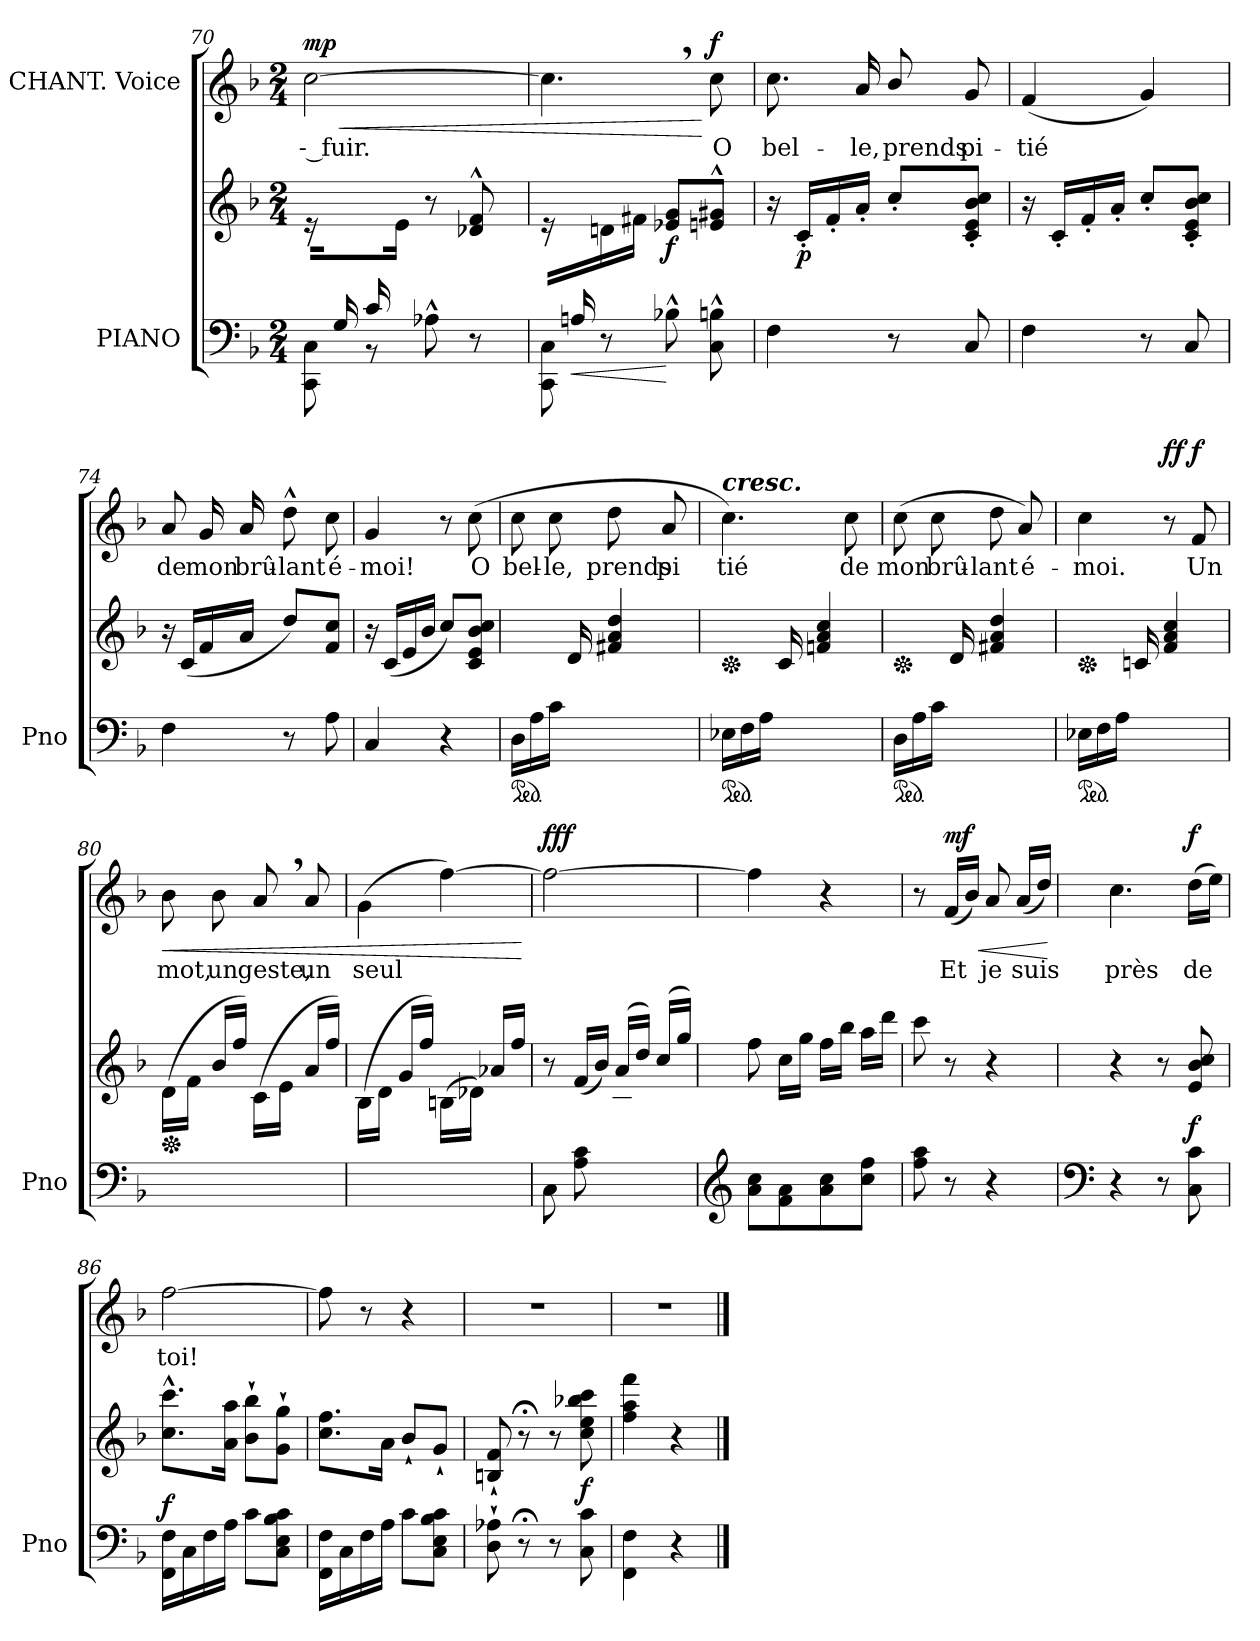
**kern	**kern	**dynam	**kern	**text	**dynam
*part2	*part2	*part2	*part1	*part1	*part1
*staff3	*staff2	*staff2/3	*staff1	*staff1	*staff1
*I"PIANO	*	*	*I"CHANT. Voice	*	*
*I'Pno	*	*	*	*	*
!!LO:LB:g=z
*clefF4	*clefG2	*	*clefG2	*	*
*k[b-]	*k[b-]	*	*k[b-]	*	*
*M2/4	*M2/4	*	*M2/4	*	*
=70	=70	=70	=70	=70	=70
*^	*	*	*	*	*
!	!	!	!	!	!LO:LY:b	!LO:HP:b
!	!	!	!	!	!	!LO:DY:n=1:a
16ryy	8CC\ 8C\	16r	.	[2cc\	-- fuir.	< mp
16G/LL	.	8ryy	.	.	.	.
16c/	8r	.	.	.	.	.
4ryy	.	16e\JJ	.	.	.	.
.	8A-X^^\	8r	.	.	.	.
.	8r	8d-X/^^ 8f/^^	.	.	.	.
16ryy	.	.	.	.	.	.
=71	=71	=71	=71	=71	=71	=71
16ryy	8CC\ 8C\	16r	.	4.cc,\]	.	.
!	!	!	!LO:HP:b=2	!	!	!
16An/LL	.	16ryy	<	.	.	.
4.ryy	8r	16dn\	.	.	.	.
.	.	16f#X\JJ	.	.	.	.
!	!	!	!LO:DY:n=1:b	!	!	!
.	8B-X^^\	8e-X/ 8g/L	[ f	.	.	.
!	!	!	!	!	!LO:LY:b	!LO:DY:n=1:a
.	8C\^^ 8Bn\^^	8en/^^ 8g#X/^^J	.	8cc\	O	[ f
=72	=72	=72	=72	=72	=72	=72
!	!	!	!	!	!LO:LY:b	!
*v	*v	*	*	*	*	*
4F\	16r	.	8.cc\	bel-	.
!	!	!LO:DY:b	!	!	!
.	16c'/LL	p	.	.	.
.	16f'/	.	.	.	.
!	!	!	!	!LO:LY:b	!
.	16a'/JJ	.	16a/	-le,	.
!	!	!	!	!LO:LY:b	!
8r	8cc'/L	.	8b-/	prends	.
!	!	!	!	!LO:LY:b	!
8C/	8c/' 8e/' 8b-/' 8cc/'J	.	8g/	pi-	.
=73	=73	=73	=73	=73	=73
!	!	!	!	!LO:LY:b	!
4F\	16r	.	(<4f/	-tié	.
.	16c'/LL	.	.	.	.
.	16f'/	.	.	.	.
.	16a'/JJ	.	.	.	.
8r	8cc'/L	.	4g/)	.	.
8C/	8c/' 8e/' 8b-/' 8cc/'J	.	.	.	.
!!LO:LB:g=z
=74	=74	=74	=74	=74	=74
!	!	!	!	!LO:LY:b	!
4F\	16r	.	8a/	de	.
.	(<16c/LL	.	.	.	.
!	!	!	!	!LO:LY:b	!
.	16f/	.	16g/	mon	.
!	!	!	!	!LO:LY:b	!
.	16a/JJ	.	16a/	brû-	.
!	!	!	!	!LO:LY:b	!
8r	8dd/L)	.	8dd^^\	-lant	.
!	!	!	!	!LO:LY:b	!
8A\	8f/ 8cc/J	.	8cc\	é-	.
=75	=75	=75	=75	=75	=75
!	!	!	!	!LO:LY:b	!
4C/	16r	.	4g/	-moi!	.
.	(<16c/LL	.	.	.	.
.	16e/	.	.	.	.
.	16b-/JJ	.	.	.	.
4r	8cc/L)	.	8r	.	.
!	!	!	!	!LO:LY:b	!
.	8c/ 8e/ 8b-/ 8cc/J	.	(>8cc\	O	.
=76	=76	=76	=76	=76	=76
*ped	*	*	*	*	*
*	*^	*	*	*	*
!	!	!	!	!	!LO:LY:b	!
(>16D\LL	2ryy	8.ryy	.	8cc\	bel-	.
16A\	.	.	.	.	.	.
!	!	!	!	!	!LO:LY:b	!
16c\JJ	.	.	.	8cc\	-le,	.
4ryy	.	16d/)	.	.	.	.
!	!	!	!	!	!LO:LY:b	!
.	.	4f#X/ 4a/ 4dd/	.	8dd\	prends	.
!	!	!	!	!	!LO:LY:b	!
.	.	.	.	8a/	pi	.
16ryy	.	.	.	.	.	.
!!LO:PB:g=z
=77	=77	=77	=77	=77	=77	=77
*ped	*	*	*	*	*	*
*	*Xped	*	*	*	*	*
!	!	!	!	!LO:TX:a:Bi:t=cresc.	!	!
!	!	!	!	!	!LO:LY:b	!
(>16E-X\LL	2ryy	8.ryy	.	4.cc\)	- tié	.
16F\	.	.	.	.	.	.
16A\JJ	.	.	.	.	.	.
4ryy	.	16c/)	.	.	.	.
.	.	4fn/ 4a/ 4cc/	.	.	.	.
!	!	!	!	!	!LO:LY:b	!
.	.	.	.	8cc\	de	.
16ryy	.	.	.	.	.	.
=78	=78	=78	=78	=78	=78	=78
*ped	*	*	*	*	*	*
*	*Xped	*	*	*	*	*
!	!	!	!	!	!LO:LY:b	!
(>16D\LL	2ryy	8.ryy	.	(>8cc\	mon	.
16A\	.	.	.	.	.	.
!	!	!	!	!	!LO:LY:b	!
16c\JJ	.	.	.	8cc\	brû-	.
4ryy	.	16d/)	.	.	.	.
!	!	!	!	!	!LO:LY:b	!
.	.	4f#X/ 4a/ 4dd/	.	8dd\	-lant	.
!	!	!	!	!	!LO:LY:b	!
.	.	.	.	8a/)	é-	.
16ryy	.	.	.	.	.	.
=79	=79	=79	=79	=79	=79	=79
*ped	*	*	*	*	*	*
*	*Xped	*	*	*	*	*
!	!	!	!	!	!LO:LY:b	!
(>16E-X\LL	2ryy	8.ryy	.	4cc\	-moi.	.
16F\	.	.	.	.	.	.
16A\JJ	.	.	.	.	.	.
4ryy	.	16cn/)	.	.	.	.
!	!	!	!	!	!	!LO:DY:a
.	.	4f/ 4a/ 4cc/	.	8r	.	ff
!	!	!	!	!	!LO:LY:b	!LO:DY:a
.	.	.	.	8f/	Un	f
16ryy	.	.	.	.	.	.
*	*v	*v	*	*	*	*
!!LO:LB:g=z
=80	=80	=80	=80	=80	=80
*	*Xped	*	*	*	*
!	!	!	!	!LO:LY:b	!LO:HP:b
2ryy	(>16d\LL	.	8b-\	mot,	<
.	16f\JJ	.	.	.	.
!	!	!	!	!LO:LY:b	!
.	16b-/LL	.	8b-\	un	.
.	16ff/JJ)	.	.	.	.
!	!	!	!	!LO:LY:b	!
.	(>16c\LL	.	8a,/	geste,	.
.	16e\JJ	.	.	.	.
!	!	!	!	!LO:LY:b	!
.	16a/LL	.	8a/	un	.
.	16ff/JJ)	.	.	.	.
=81	=81	=81	=81	=81	=81
!	!	!	!	!LO:LY:b	!
2ryy	(>16B-\LL	.	(>4g\	seul	.
.	16d\JJ	.	.	.	.
.	16g/LL	.	.	.	.
.	16ff/JJ)	.	.	.	.
.	(>16Bn\LL	.	[4ff\)	.	.
.	16d-X\JJ)	.	.	.	.
.	16a-X/LL	.	.	.	.
.	16ff/JJ	.	.	.	.
.	.	.	.	.	[
=82	=82	=82	=82	=82	=82
*	*^	*	*	*	*
!	!	!	!	!	!	!LO:DY:a
8C\	8r	4ryy	.	2ff\_	.	fff
8A\ 8c\L	(<16f/LL	.	.	.	.	.
.	16b-/JJ)	.	.	.	.	.
4ryy	(<16a/LL	8c\ 8f\	.	.	.	.
.	16dd/JJ)	.	.	.	.	.
.	(<16cc/LL	8f\ 8a\J	.	.	.	.
.	16gg/JJ)	.	.	.	.	.
*	*v	*v	*	*	*	*
!!LO:LB:g=z
=83	=83	=83	=83	=83	=83
*clefG2	*	*	*	*	*
8a\ 8cc\L	8ff\	.	4ff\]	.	.
8f\ 8a\	16cc\LL	.	.	.	.
.	16gg\JJ	.	.	.	.
8a\ 8cc\	16ff\LL	.	4r	.	.
.	16bb-\JJ	.	.	.	.
8cc\ 8ff\J	16aa\LL	.	.	.	.
.	16ddd\JJ	.	.	.	.
=84	=84	=84	=84	=84	=84
8ff\ 8aa\	8ccc\	.	8r	.	.
!	!	!	!	!LO:LY:b	!LO:HP:b
!	!	!	!	!	!LO:DY:n=1:a
8r	8r	.	(<16f/LL	Et	< mf
.	.	.	16b-/JJ)	.	.
!	!	!	!	!LO:LY:b	!
4r	4r	.	8a/	je	.
!	!	!	!	!LO:LY:b	!
.	.	.	(<16a/LL	suis	.
.	.	.	16dd/JJ)	.	.
.	.	.	.	.	[
=85	=85	=85	=85	=85	=85
*clefF4	*	*	*	*	*
!	!	!	!	!LO:LY:b	!
4r	4r	.	4.cc\	près	.
8r	8r	.	.	.	.
!	!	!LO:DY:a=2	!	!LO:LY:b	!LO:DY:a
8C\ 8c\	8e/ 8b-/ 8cc/	f	(>16dd\LL	de	f
.	.	.	16ee\JJ)	.	.
!!LO:LB:g=z
=86	=86	=86	=86	=86	=86
!	!	!LO:DY:a=2	!	!LO:LY:b	!
16FF\ 16F\LL	8.cc\^^ 8.ccc\^^L	f	[2ff\	toi!	.
16C\	.	.	.	.	.
16F\	.	.	.	.	.
16A\JJ	16a\ 16aa\Jk	.	.	.	.
8c\L	8b-\` 8bb-\`L	.	.	.	.
8C\ 8E\ 8B-\ 8c\J	8g\` 8gg\`J	.	.	.	.
=87	=87	=87	=87	=87	=87
16FF\ 16F\LL	8.cc\ 8.ff\L	.	8ff\]	.	.
16C\	.	.	.	.	.
16F\	.	.	8r	.	.
16A\JJ	16a\Jk	.	.	.	.
8c\L	8b-`/L	.	4r	.	.
8C\ 8E\ 8B-\ 8c\J	8g`/J	.	.	.	.
=88	=88	=88	=88	=88	=88
8D\` 8A-X\`	8Bn/` 8f/`	.	2r	.	.
8r;<	8r;<	.	.	.	.
8r	8r	.	.	.	.
!	!	!LO:DY:a=2	!	!	!
8C\ 8c\	8cc\ 8ee\ 8bb-X\ 8ccc\	f	.	.	.
=89	=89	=89	=89	=89	=89
4FF\ 4F\	4ff\ 4aa\ 4fff\	.	2r	.	.
4r	4r	.	.	.	.
==	==	==	==	==	==
*-	*-	*-	*-	*-	*-
